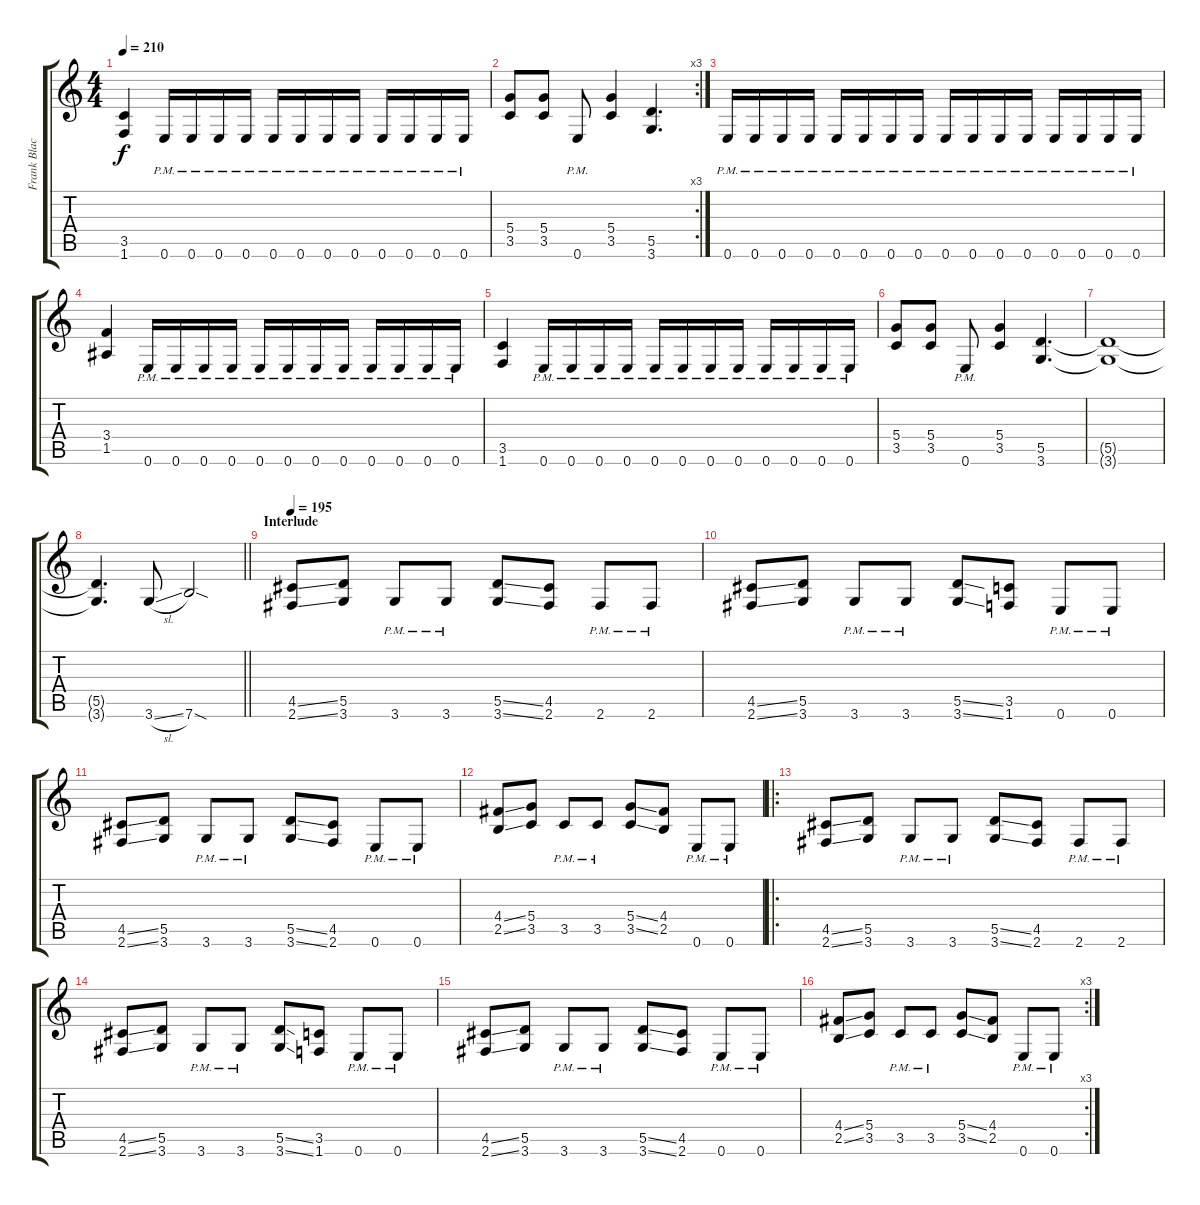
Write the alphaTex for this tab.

\track ("Frank Blackfire" "Frank Blac") {instrument distortionguitar}
\staff {score tabs}
\tuning (E4 B3 G3 D3 A2 E2) {hide}
\ts (4 4)
\tempo 210
\clef g2
\ks c
(3.5 1.6).4{dy f} 0.6{pm}.16 0.6{pm}.16 0.6{pm}.16 0.6{pm}.16 0.6{pm}.16 0.6{pm}.16 0.6{pm}.16 0.6{pm}.16 0.6{pm}.16 0.6{pm}.16 0.6{pm}.16 0.6{pm}.16 |
\rc 3
(5.4 3.5).8 (5.4 3.5).8 0.6{pm}.8 (5.4 3.5).4 (5.5 3.6).4{d} |
0.6{pm}.16 0.6{pm}.16 0.6{pm}.16 0.6{pm}.16 0.6{pm}.16 0.6{pm}.16 0.6{pm}.16 0.6{pm}.16 0.6{pm}.16 0.6{pm}.16 0.6{pm}.16 0.6{pm}.16 0.6{pm}.16 0.6{pm}.16 0.6{pm}.16 0.6{pm}.16 |
(3.4 1.5).4 0.6{pm}.16 0.6{pm}.16 0.6{pm}.16 0.6{pm}.16 0.6{pm}.16 0.6{pm}.16 0.6{pm}.16 0.6{pm}.16 0.6{pm}.16 0.6{pm}.16 0.6{pm}.16 0.6{pm}.16 |
(3.5 1.6).4 0.6{pm}.16 0.6{pm}.16 0.6{pm}.16 0.6{pm}.16 0.6{pm}.16 0.6{pm}.16 0.6{pm}.16 0.6{pm}.16 0.6{pm}.16 0.6{pm}.16 0.6{pm}.16 0.6{pm}.16 |
(5.4 3.5).8 (5.4 3.5).8 0.6{pm}.8 (5.4 3.5).4 (5.5 3.6).4{d} |
(5.5{t} 3.6{t}).1 |
\barLineRight lightlight
(5.5{t} 3.6{t}).4{d} 3.6{sl}.8 7.6{sod}.2 |
\section ("" "Interlude")
\tempo 195
(4.5{ss} 2.6{ss}).8 (5.5 3.6).8 3.6{pm}.8 3.6{pm}.8 (5.5{ss} 3.6{ss}).8 (4.5 2.6).8 2.6{pm}.8 2.6{pm}.8 |
(4.5{ss} 2.6{ss}).8 (5.5 3.6).8 3.6{pm}.8 3.6{pm}.8 (5.5{ss} 3.6{ss}).8 (3.5 1.6).8 0.6{pm}.8 0.6{pm}.8 |
(4.5{ss} 2.6{ss}).8 (5.5 3.6).8 3.6{pm}.8 3.6{pm}.8 (5.5{ss} 3.6{ss}).8 (4.5 2.6).8 0.6{pm}.8 0.6{pm}.8 |
(4.4{ss} 2.5{ss}).8 (5.4 3.5).8 3.5{pm}.8 3.5{pm}.8 (5.4{ss} 3.5{ss}).8 (4.4 2.5).8 0.6{pm}.8 0.6{pm}.8 |
\ro
(4.5{ss} 2.6{ss}).8 (5.5 3.6).8 3.6{pm}.8 3.6{pm}.8 (5.5{ss} 3.6{ss}).8 (4.5 2.6).8 2.6{pm}.8 2.6{pm}.8 |
(4.5{ss} 2.6{ss}).8 (5.5 3.6).8 3.6{pm}.8 3.6{pm}.8 (5.5{ss} 3.6{ss}).8 (3.5 1.6).8 0.6{pm}.8 0.6{pm}.8 |
(4.5{ss} 2.6{ss}).8 (5.5 3.6).8 3.6{pm}.8 3.6{pm}.8 (5.5{ss} 3.6{ss}).8 (4.5 2.6).8 0.6{pm}.8 0.6{pm}.8 |
\rc 3
(4.4{ss} 2.5{ss}).8 (5.4 3.5).8 3.5{pm}.8 3.5{pm}.8 (5.4{ss} 3.5{ss}).8 (4.4 2.5).8 0.6{pm}.8 0.6{pm}.8
